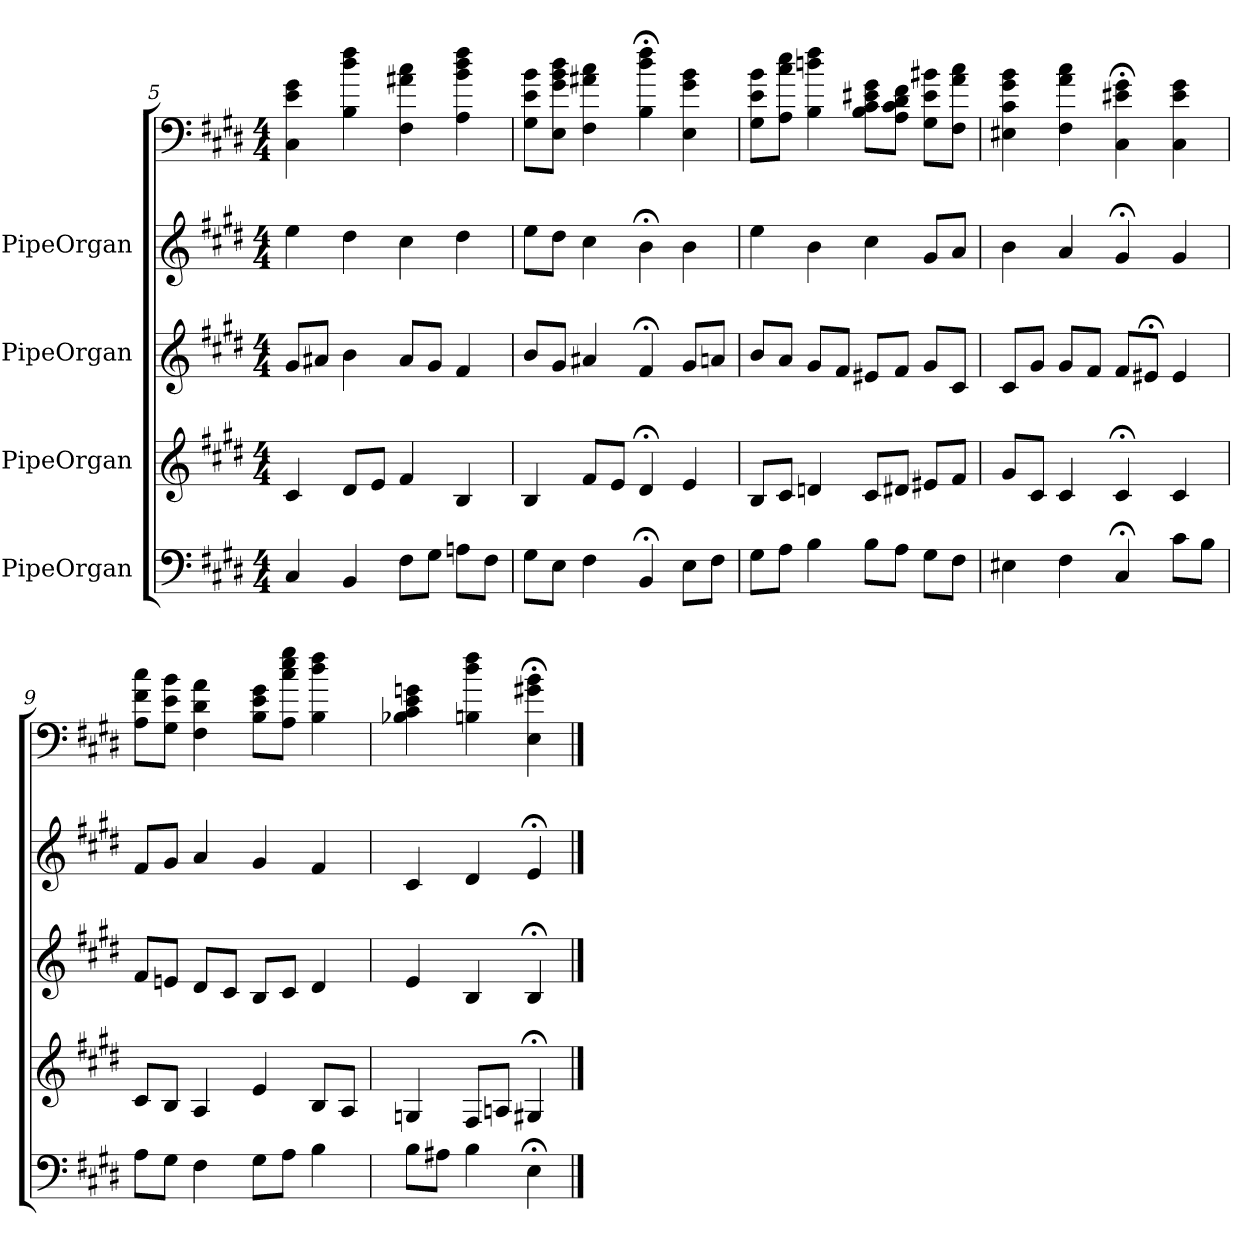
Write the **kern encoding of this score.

**kern	**kern	**kern	**kern	**kern
*part5	*part4	*part3	*part2	*part1
*staff5	*staff4	*staff3	*staff2	*staff1
*I"PipeOrgan	*I"PipeOrgan	*I"PipeOrgan	*I"PipeOrgan	*
*k[f#c#g#d#]	*k[f#c#g#d#]	*k[f#c#g#d#]	*k[f#c#g#d#]	*k[f#c#g#d#]
*E:	*E:	*E:	*E:	*E:
*M4/4	*M4/4	*M4/4	*M4/4	*M4/4
=5	=5	=5	=5	=5
4C#	4c#	8g#L	4ee	4C# 4e 4g#
.	.	8a#XJ	.	.
4BB	8d#L	4b	4dd#	4B 4dd# 4ff#
.	8eJ	.	.	.
8F#L	4f#	8a#L	4cc#	4F# 4a#X 4cc#
8G#J	.	8g#J	.	.
8AnL	4B	4f#	4dd#	4A 4b 4dd# 4ff#
8F#J	.	.	.	.
=6	=6	=6	=6	=6
8G#L	4B	8bL	8eeL	8G# 8e 8bL
8EJ	.	8g#J	8dd#J	8E 8g# 8b 8dd#J
4F#	8f#L	4a#X	4cc#	4F# 4a#X 4cc#
.	8eJ	.	.	.
4BB;<	4d#;<	4f#;<	4b;<	4B;< 4dd#;< 4ff#;<
8EL	4e	8g#L	4b	4E 4g# 4b
8F#J	.	8anJ	.	.
=7	=7	=7	=7	=7
8G#L	8BL	8bL	4ee	8G# 8e 8bL
8AJ	8c#J	8aJ	.	8A 8cc# 8eeJ
4B	4dn	8g#L	4b	4B 4ddn 4ff#
.	.	8f#J	.	.
8BL	8c#L	8e#XL	4cc#	8B 8c# 8e#X 8g#L
8AJ	8d#XJ	8f#J	.	8A 8c# 8d# 8f#J
8G#L	8e#XL	8g#L	8g#L	8G# 8e# 8b#XL
8F#J	8f#J	8c#J	8aJ	8F# 8a 8cc#J
=8	=8	=8	=8	=8
4E#X	8g#L	8c#L	4b	4E#X 4c# 4g# 4b
.	8c#J	8g#J	.	.
4F#	4c#	8g#L	4a	4F# 4a 4cc#
.	.	8f#J	.	.
4C#;<	4c#;<	8f#L	4g#;<	4C#;< 4e#X;< 4g#;<
.	.	8e#X;<J	.	.
8c#L	4c#	4e#	4g#	4C# 4e# 4g#
8BJ	.	.	.	.
=9	=9	=9	=9	=9
8AL	8c#L	8f#L	8f#L	8A 8f# 8cc#L
8G#J	8BJ	8enJ	8g#J	8G# 8e 8bJ
4F#	4A	8d#L	4a	4F# 4d# 4a
.	.	8c#J	.	.
8G#L	4e	8BL	4g#	8B 8e 8g#L
8AJ	.	8c#J	.	8A 8cc# 8ee 8gg#J
4B	8BL	4d#	4f#	4B 4dd# 4ff#
.	8AJ	.	.	.
=10	=10	=10	=10	=10
8BL	4Gn	4e	4c#	4B-X 4c# 4e 4gn
8A#XJ	.	.	.	.
4B	8F#L	4B	4d#	4Bn 4dd# 4ff#
.	8AnJ	.	.	.
4E;<	4G#X;<	4B;<	4e;<	4E;< 4g#X;< 4b;<
==	==	==	==	==
*-	*-	*-	*-	*-
